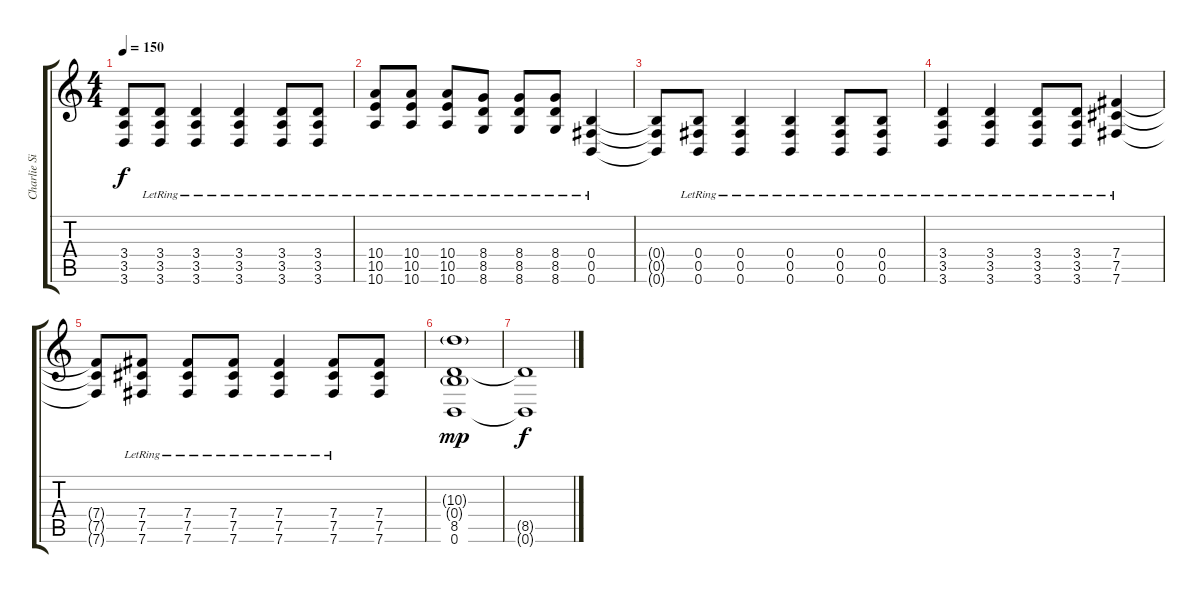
\track ("Charlie Simpson Dist." "Charlie Si") {instrument distortionguitar}
\staff {score tabs}
\tuning (Db4 Ab3 E3 B2 Gb2 B1) {hide}
\ts (4 4)
\tempo 150
\clef g2
\ks c
(3.4{t} 3.5{t} 3.6{t}).8{dy f} (3.4{lr} 3.5{lr} 3.6{lr}).8 (3.4{lr} 3.5{lr} 3.6{lr}).4 (3.4{lr} 3.5{lr} 3.6{lr}).4 (3.4{lr} 3.5{lr} 3.6{lr}).8 (3.4{lr} 3.5{lr} 3.6{lr}).8 |
(10.4{lr} 10.5{lr} 10.6{lr}).8 (10.4{lr} 10.5{lr} 10.6{lr}).8 (10.4{lr} 10.5{lr} 10.6{lr}).8 (8.4{lr} 8.5{lr} 8.6{lr}).8 (8.4{lr} 8.5{lr} 8.6{lr}).8 (8.4{lr} 8.5{lr} 8.6{lr}).8 (0.4{lr} 0.5{lr} 0.6{lr}).4 |
(0.4{t} 0.5{t} 0.6{t}).8 (0.4{lr} 0.5{lr} 0.6{lr}).8 (0.4{lr} 0.5{lr} 0.6{lr}).4 (0.4{lr} 0.5{lr} 0.6{lr}).4 (0.4{lr} 0.5{lr} 0.6{lr}).8 (0.4{lr} 0.5{lr} 0.6{lr}).8 |
(3.4{lr} 3.5{lr} 3.6{lr}).4 (3.4{lr} 3.5{lr} 3.6{lr}).4 (3.4{lr} 3.5{lr} 3.6{lr}).8 (3.4{lr} 3.5{lr} 3.6{lr}).8 (7.4{lr} 7.5{lr} 7.6{lr}).4 |
(7.4{t} 7.5{t} 7.6{t}).8 (7.4{lr} 7.5{lr} 7.6{lr}).8 (7.4{lr} 7.5{lr} 7.6{lr}).8 (7.4{lr} 7.5{lr} 7.6{lr}).8 (7.4{lr} 7.5{lr} 7.6{lr}).4 (7.4{lr} 7.5{lr} 7.6{lr}).8 (7.4 7.5 7.6).8 |
(10.3{g} 0.4{g} 8.5 0.6).1{dy mp} |
(8.5{t} 0.6{t}).1{dy f}
